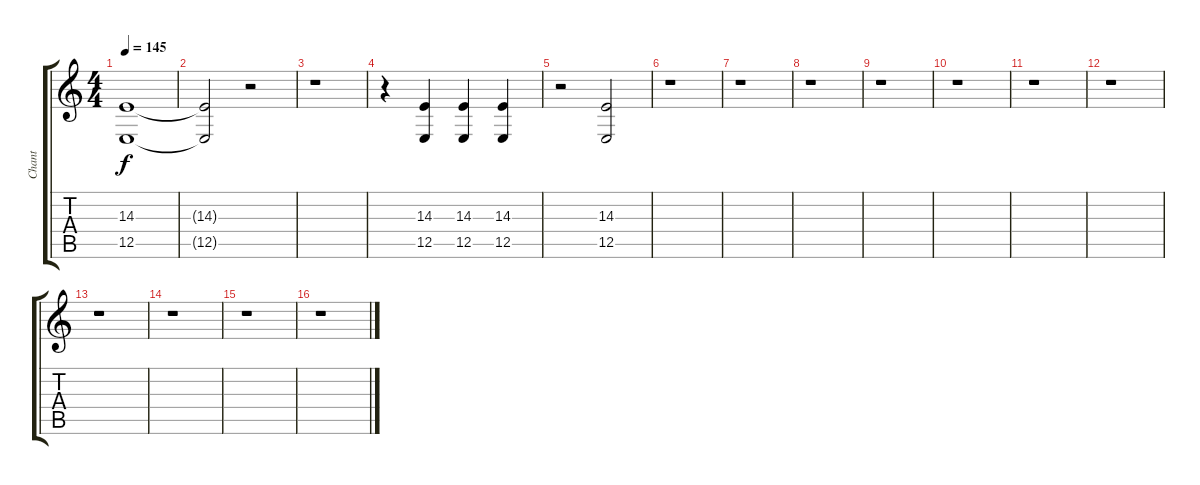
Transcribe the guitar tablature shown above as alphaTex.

\track ("Chant" "Chant") {instrument choiraahs}
\staff {score tabs}
\tuning (B3 Gb3 D3 A2 E2 B1) {hide}
\ts (4 4)
\tempo 145
\clef g2
\ks c
(14.3 12.5).1{dy f} |
(14.3{t} 12.5{t}).2 r.2 |
r.1 |
r.4 (14.3 12.5).4 (14.3 12.5).4 (14.3 12.5).4 |
r.2 (14.3 12.5).2 |
r.1 |
r.1 |
r.1 |
r.1 |
r.1 |
r.1 |
r.1 |
r.1 |
r.1 |
r.1 |
r.1
